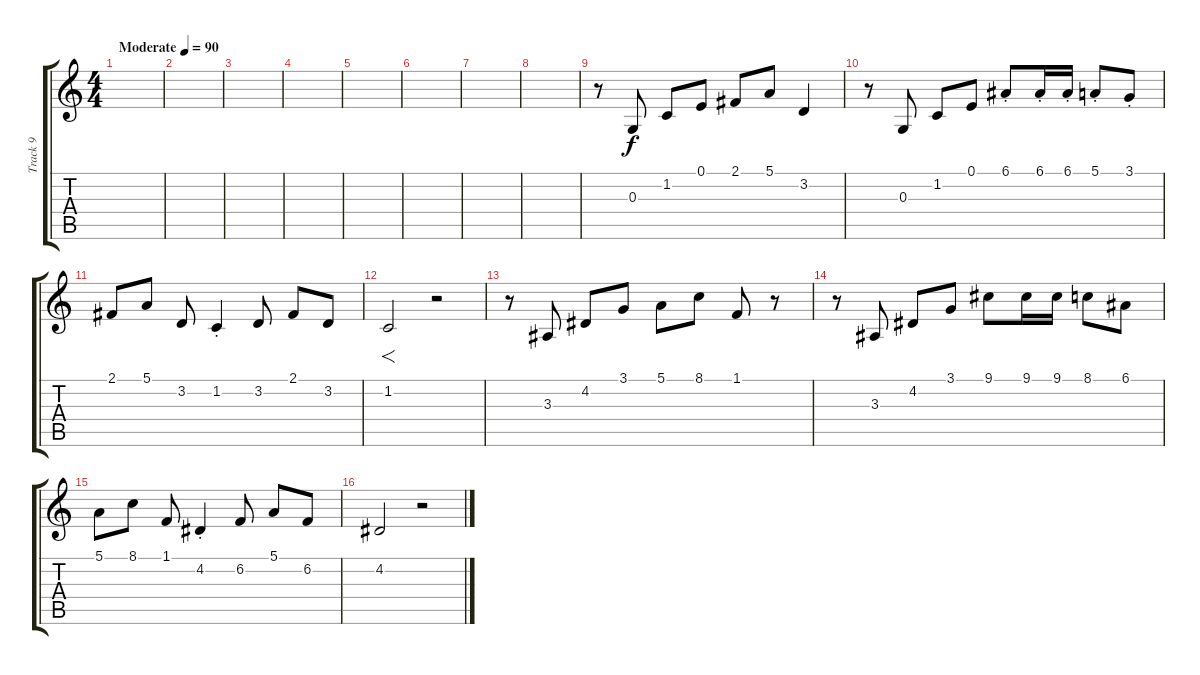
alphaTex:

\track ("Track 9" "Track 9") {instrument stringensemble1}
\staff {score tabs}
\tuning (E4 B3 G3 D3 A2 E2) {hide}
\ts (4 4)
\tempo (90 "Moderate")
\clef g2
\ks c
|
|
|
|
|
|
|
|
r.8 0.3.8 1.2.8 0.1.8 2.1.8 5.1.8 3.2.4 |
r.8 0.3.8 1.2.8 0.1.8 6.1{st}.8 6.1{st}.16 6.1{st}.16 5.1{st}.8 3.1{st}.8 |
2.1.8 5.1.8 3.2.8 1.2{st}.4 3.2.8 2.1.8 3.2.8 |
1.2.2{f} r.2 |
r.8 3.3.8 4.2.8 3.1.8 5.1.8 8.1.8 1.1.8 r.8 |
r.8 3.3.8 4.2.8 3.1.8 9.1.8 9.1.16 9.1.16 8.1.8 6.1.8 |
5.1.8 8.1.8 1.1.8 4.2{st}.4 6.2.8 5.1.8 6.2.8 |
4.2.2 r.2
